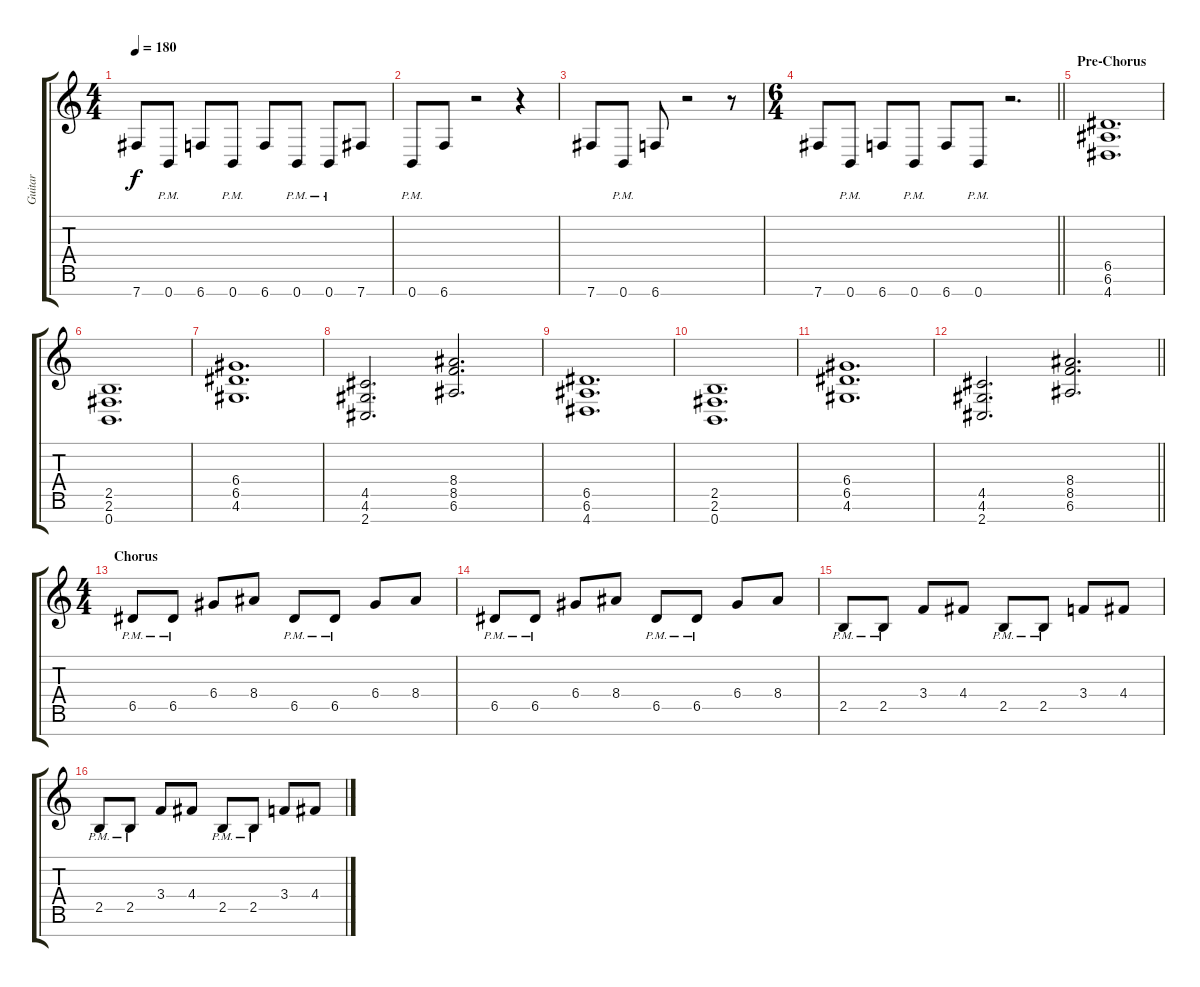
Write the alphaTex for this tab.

\track ("Guitar" "Guitar") {instrument overdrivenguitar}
\staff {score tabs}
\tuning (E4 B3 G3 D3 A2 E2 B1) {hide}
\ts (4 4)
\tempo 180
\clef g2
\ks c
7.7.8{dy f} 0.7{pm}.8 6.7.8 0.7{pm}.8 6.7.8 0.7{pm}.8 0.7{pm}.8 7.7.8 |
0.7{pm}.8 6.7.8 r.2 r.4 |
7.7.8 0.7{pm}.8 6.7.8 r.2 r.8 |
\ts (6 4)
\barLineRight lightlight
7.7.8 0.7{pm}.8 6.7.8 0.7{pm}.8 6.7.8 0.7{pm}.8 r.2{d} |
\section ("" "Pre-Chorus")
(6.5 6.6 4.7).1{d} |
(2.5 2.6 0.7).1{d} |
(6.4 6.5 4.6).1{d} |
(4.5 4.6 2.7).2{d} (8.4 8.5 6.6).2{d} |
(6.5 6.6 4.7).1{d} |
(2.5 2.6 0.7).1{d} |
(6.4 6.5 4.6).1{d} |
\barLineRight lightlight
(4.5 4.6 2.7).2{d} (8.4 8.5 6.6).2{d} |
\ts (4 4)
\section ("" "Chorus")
6.5{pm}.8 6.5{pm}.8 6.4.8 8.4.8 6.5{pm}.8 6.5{pm}.8 6.4.8 8.4.8 |
6.5{pm}.8 6.5{pm}.8 6.4.8 8.4.8 6.5{pm}.8 6.5{pm}.8 6.4.8 8.4.8 |
2.5{pm}.8 2.5{pm}.8 3.4.8 4.4.8 2.5{pm}.8 2.5{pm}.8 3.4.8 4.4.8 |
2.5{pm}.8 2.5{pm}.8 3.4.8 4.4.8 2.5{pm}.8 2.5{pm}.8 3.4.8 4.4.8
